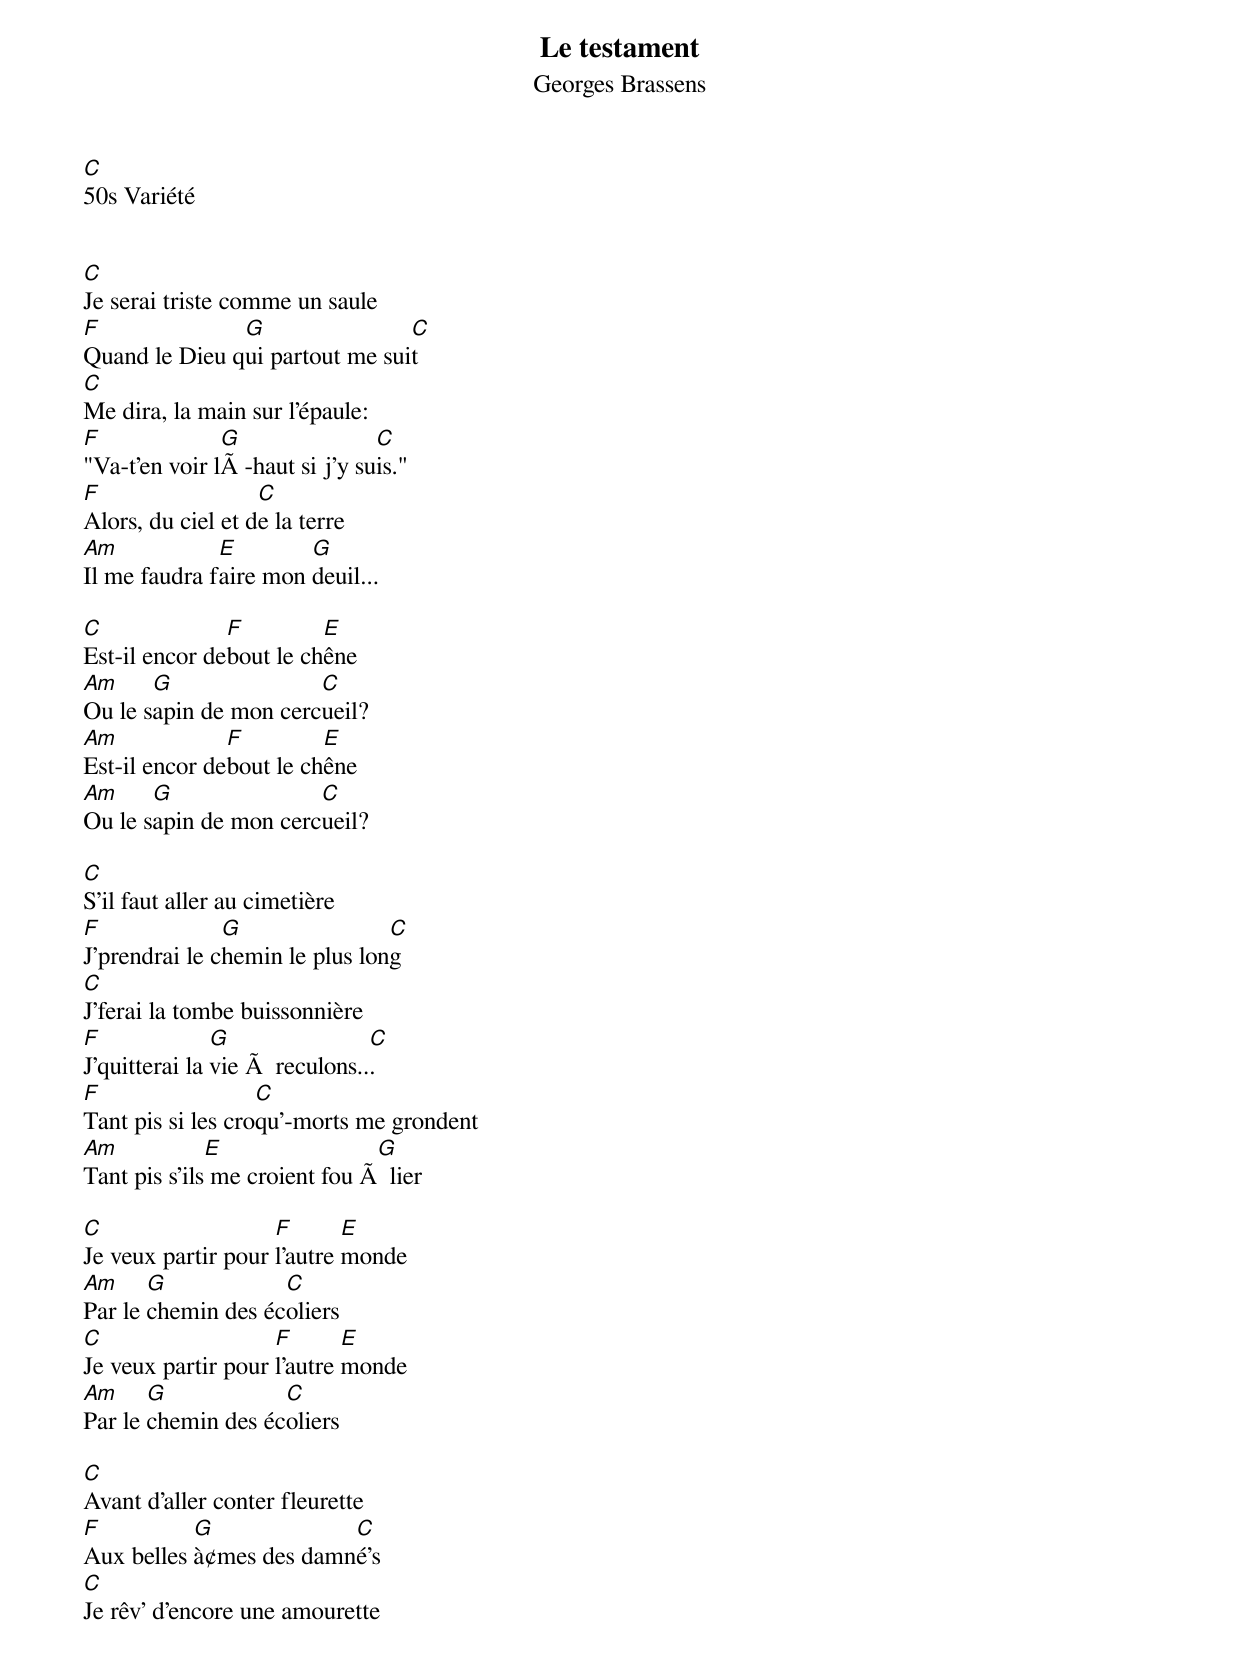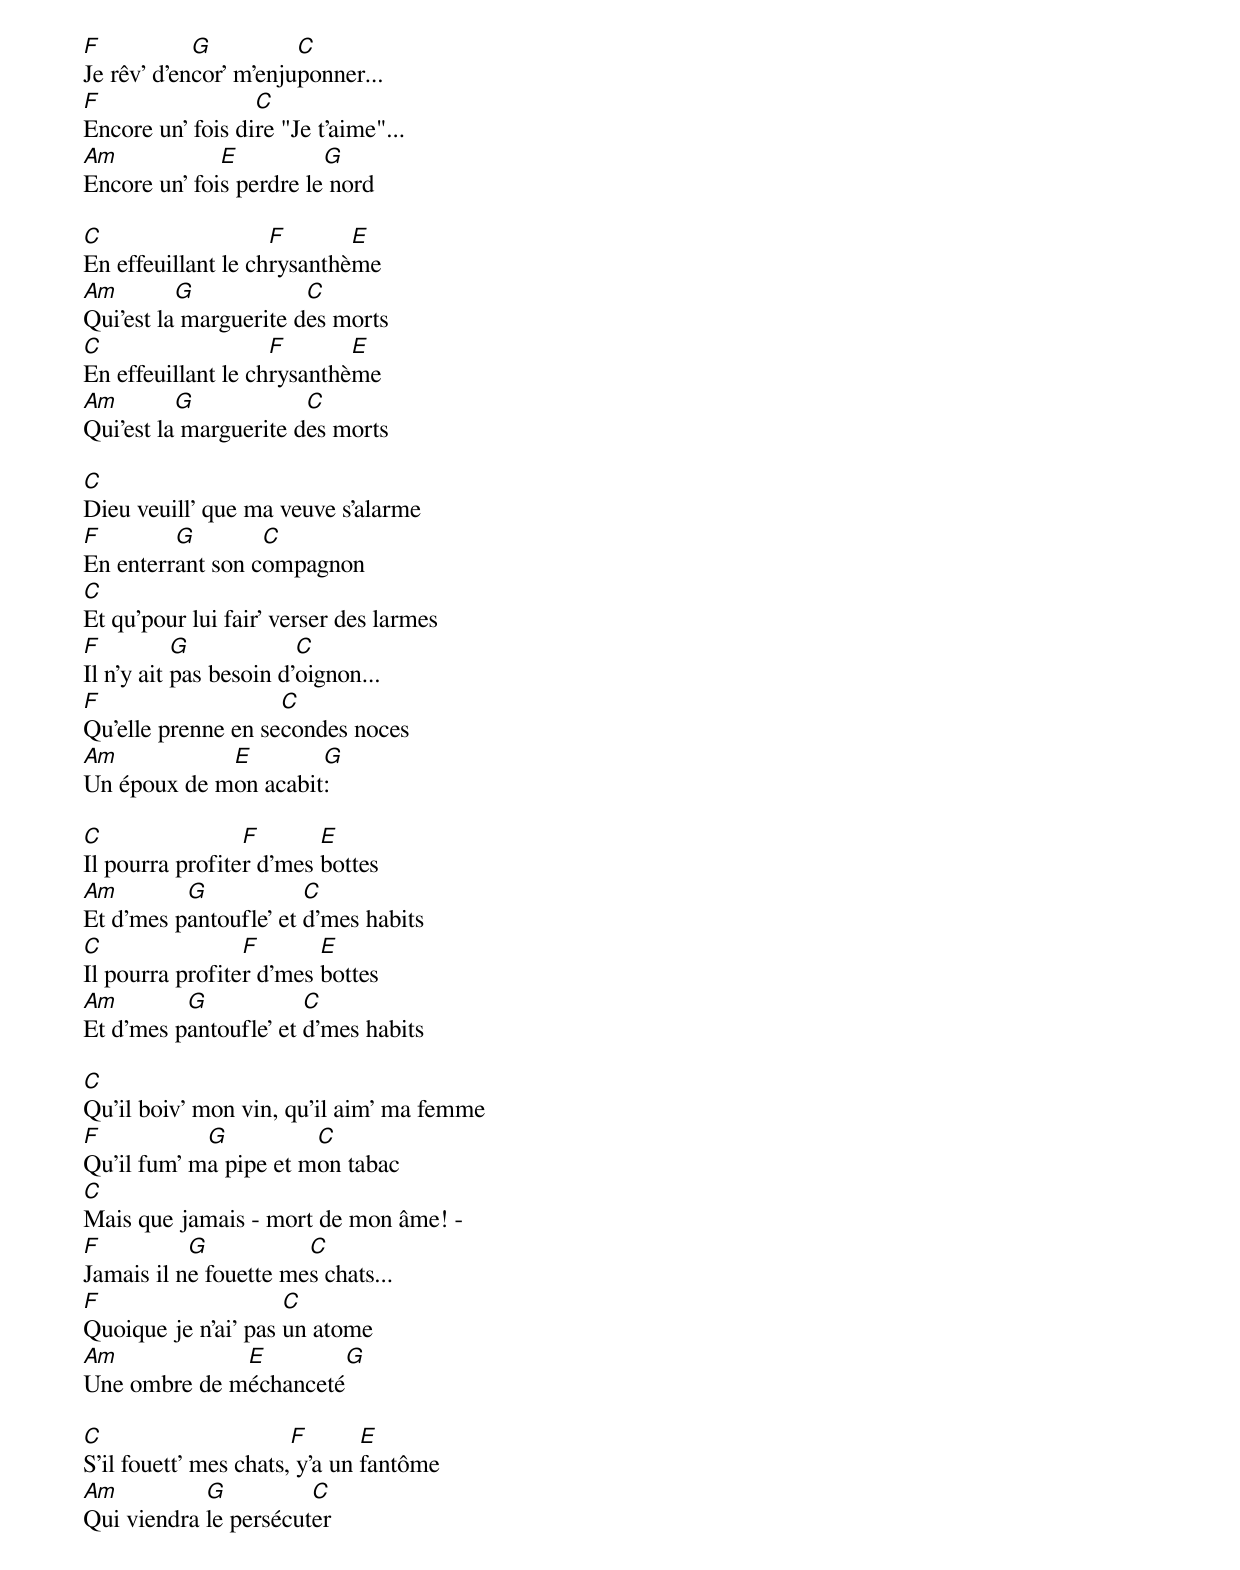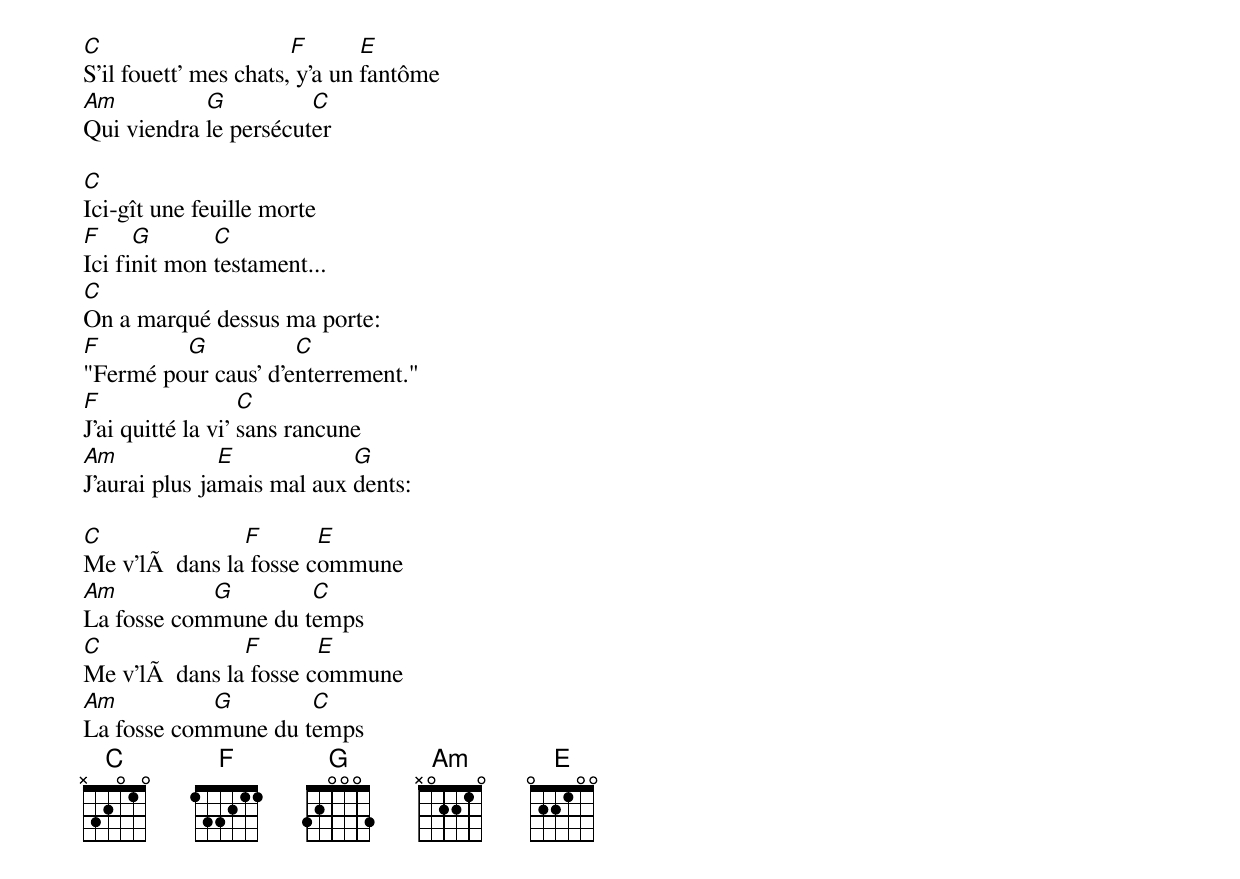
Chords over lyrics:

Le testament
Georges Brassens
C
50s Variété


C
Je serai triste comme un saule
F              G                C
Quand le Dieu qui partout me suit
C
Me dira, la main sur l'épaule:
F              G                C
"Va-t'en voir lÃ -haut si j'y suis."
F                  C
Alors, du ciel et de la terre
Am            E        G
Il me faudra faire mon deuil...

C              F         E
Est-il encor debout le chêne
Am     G               C
Ou le sapin de mon cercueil?
Am             F         E
Est-il encor debout le chêne
Am     G               C
Ou le sapin de mon cercueil?

C
S'il faut aller au cimetière
F              G                C
J'prendrai le chemin le plus long
C
J'ferai la tombe buissonnière
F              G                C
J'quitterai la vie Ã  reculons...
F                  C
Tant pis si les croqu'-morts me grondent
Am            E                G
Tant pis s'ils me croient fou Ã  lier

C                   F       E
Je veux partir pour l'autre monde
Am     G            C
Par le chemin des écoliers
C                   F       E
Je veux partir pour l'autre monde
Am     G            C
Par le chemin des écoliers

C
Avant d'aller conter fleurette
F          G             C
Aux belles à¢mes des damné's
C
Je rêv' d'encore une amourette
F           G          C
Je rêv' d'encor' m'enjuponner...
F                 C
Encore un' fois dire "Je t'aime"...
Am            E          G
Encore un' fois perdre le nord

C                   F       E
En effeuillant le chrysanthème
Am        G            C
Qui'est la marguerite des morts
C                   F       E
En effeuillant le chrysanthème
Am        G            C
Qui'est la marguerite des morts

C
Dieu veuill' que ma veuve s'alarme
F        G        C
En enterrant son compagnon
C
Et qu'pour lui fair' verser des larmes
F          G            C
Il n'y ait pas besoin d'oignon...
F                   C
Qu'elle prenne en secondes noces
Am           E        G
Un époux de mon acabit:

C                F       E
Il pourra profiter d'mes bottes
Am        G            C
Et d'mes pantoufle' et d'mes habits
C                F       E
Il pourra profiter d'mes bottes
Am        G            C
Et d'mes pantoufle' et d'mes habits

C
Qu'il boiv' mon vin, qu'il aim' ma femme
F           G          C
Qu'il fum' ma pipe et mon tabac
C
Mais que jamais - mort de mon âme! -
F          G           C
Jamais il ne fouette mes chats...
F                    C
Quoique je n'ai' pas un atome
Am            E        G
Une ombre de méchanceté

C                      F       E
S'il fouett' mes chats, y'a un fantôme
Am          G          C
Qui viendra le persécuter
C                      F       E
S'il fouett' mes chats, y'a un fantôme
Am          G          C
Qui viendra le persécuter

C
Ici-gît une feuille morte
F     G       C
Ici finit mon testament...
C
On a marqué dessus ma porte:
F        G           C
"Fermé pour caus' d'enterrement."
F                  C
J'ai quitté la vi' sans rancune
Am             E            G
J'aurai plus jamais mal aux dents:

C               F       E
Me v'lÃ  dans la fosse commune
Am          G        C
La fosse commune du temps
C               F       E
Me v'lÃ  dans la fosse commune
Am          G        C
La fosse commune du temps
